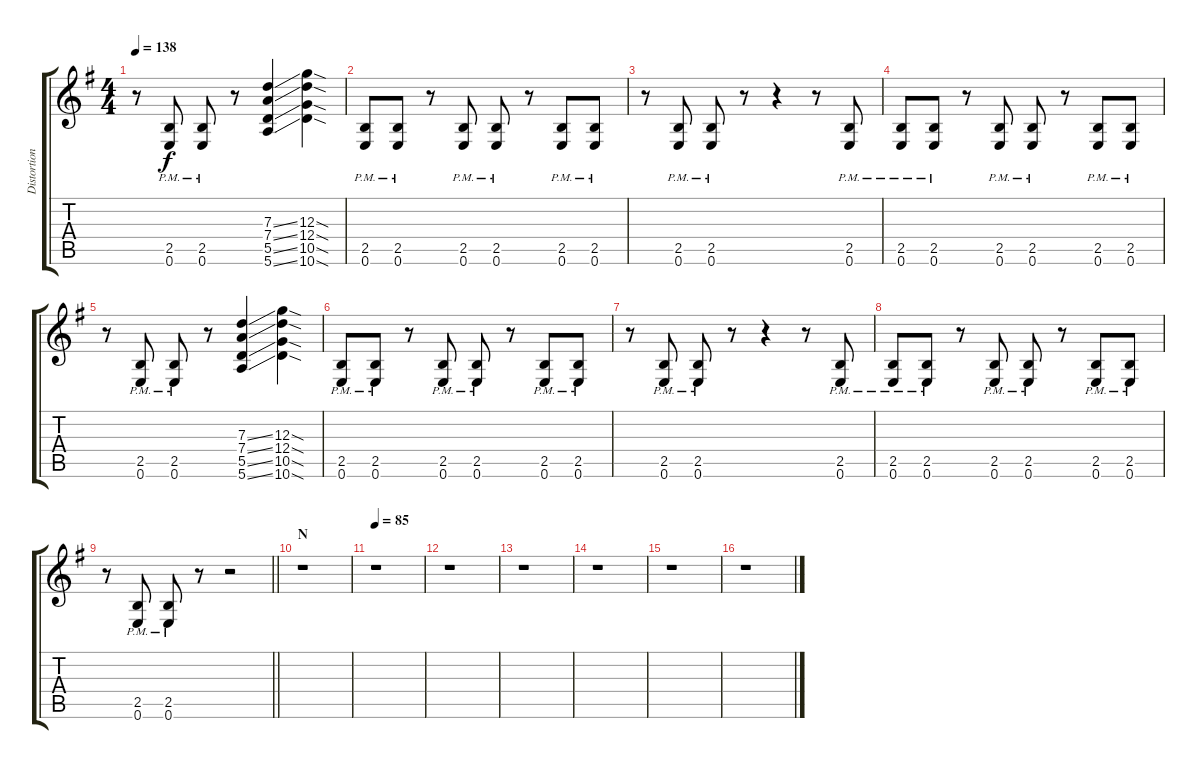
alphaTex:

\track ("Distortion 4" "Distortion") {instrument distortionguitar}
\staff {score tabs}
\tuning (E4 B3 G3 D3 A2 E2) {hide}
\ts (4 4)
\tempo 138
\clef g2
\ks g
r.8{dy f} (2.5{pm} 0.6{pm}).8 (2.5{pm} 0.6{pm}).8 r.8 (7.3{ss} 7.4{ss} 5.5{ss} 5.6{ss}).4 (12.3{sod} 12.4{sod} 10.5{sod} 10.6{sod}).4 |
(2.5{pm} 0.6{pm}).8 (2.5{pm} 0.6{pm}).8 r.8 (2.5{pm} 0.6{pm}).8 (2.5{pm} 0.6{pm}).8 r.8 (2.5{pm} 0.6{pm}).8 (2.5{pm} 0.6{pm}).8 |
r.8 (2.5{pm} 0.6{pm}).8 (2.5{pm} 0.6{pm}).8 r.8 r.4 r.8 (2.5{pm} 0.6{pm}).8 |
(2.5{pm} 0.6{pm}).8 (2.5{pm} 0.6{pm}).8 r.8 (2.5{pm} 0.6{pm}).8 (2.5{pm} 0.6{pm}).8 r.8 (2.5{pm} 0.6{pm}).8 (2.5{pm} 0.6{pm}).8 |
r.8 (2.5{pm} 0.6{pm}).8 (2.5{pm} 0.6{pm}).8 r.8 (7.3{ss} 7.4{ss} 5.5{ss} 5.6{ss}).4 (12.3{sod} 12.4{sod} 10.5{sod} 10.6{sod}).4 |
(2.5{pm} 0.6{pm}).8 (2.5{pm} 0.6{pm}).8 r.8 (2.5{pm} 0.6{pm}).8 (2.5{pm} 0.6{pm}).8 r.8 (2.5{pm} 0.6{pm}).8 (2.5{pm} 0.6{pm}).8 |
r.8 (2.5{pm} 0.6{pm}).8 (2.5{pm} 0.6{pm}).8 r.8 r.4 r.8 (2.5{pm} 0.6{pm}).8 |
(2.5{pm} 0.6{pm}).8 (2.5{pm} 0.6{pm}).8 r.8 (2.5{pm} 0.6{pm}).8 (2.5{pm} 0.6{pm}).8 r.8 (2.5{pm} 0.6{pm}).8 (2.5{pm} 0.6{pm}).8 |
\barLineRight lightlight
r.8 (2.5{pm} 0.6{pm}).8 (2.5{pm} 0.6{pm}).8 r.8 r.2 |
\section ("" "N")
r.1 |
\tempo 85
r.1 |
r.1 |
r.1 |
r.1 |
r.1 |
r.1
